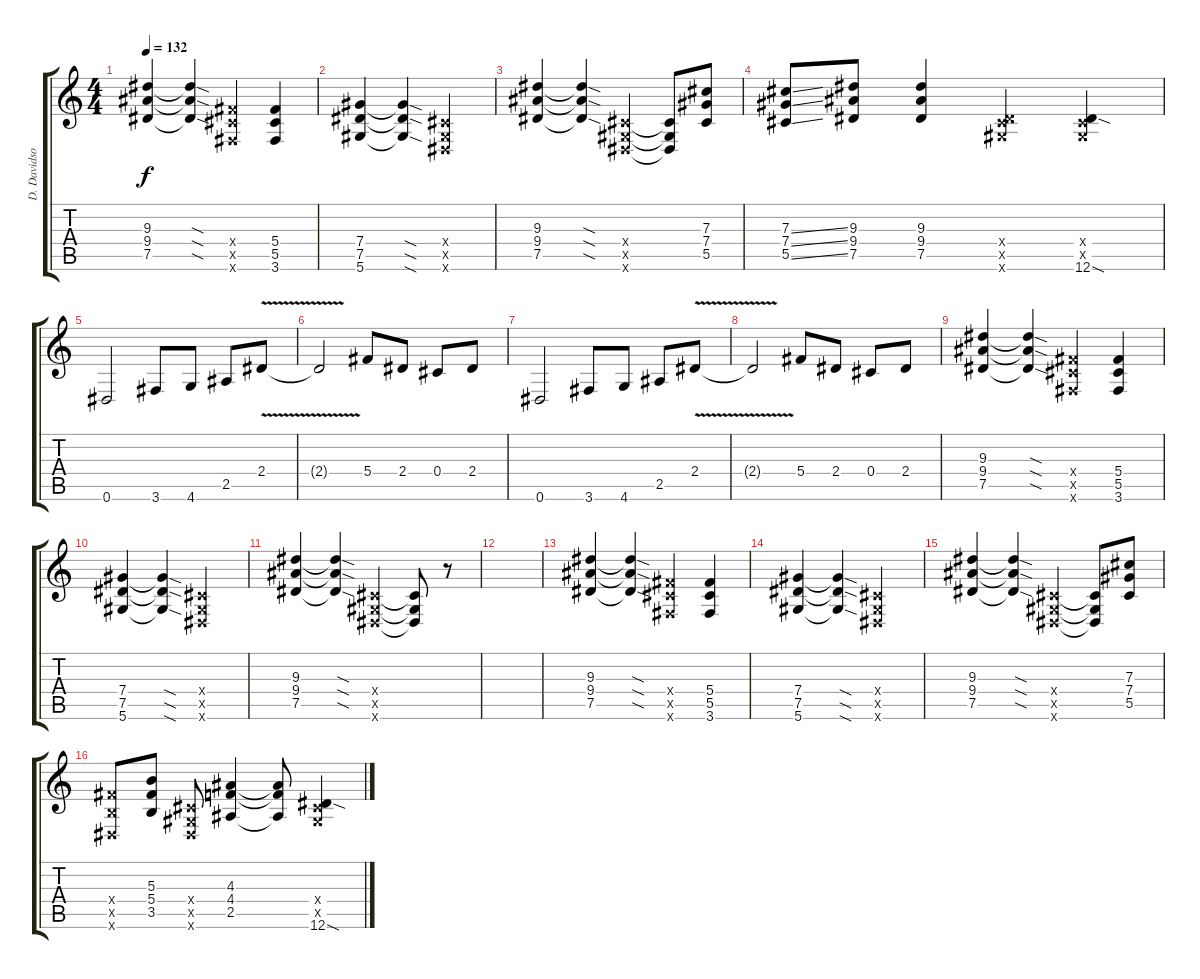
\track ("D. Davidson" "D. Davidso") {instrument overdrivenguitar}
\staff {score tabs}
\tuning (Eb4 Bb3 Gb3 Db3 Ab2 Eb2) {hide}
\ts (4 4)
\tempo 132
\clef g2
\ks c
(9.3 9.4 7.5).4{dy f} (9.3{sod t} 9.4{sod t} 7.5{sod t}).4 (5.4{x} 5.5{x} 3.6{x}).4 (5.4 5.5 3.6).4 |
(7.4 7.5 5.6).4 (7.4{sod t} 7.5{sod t} 5.6{sod t}).4 (0.4{x} 0.5{x} 0.6{x}).2 |
(9.3 9.4 7.5).4 (9.3{sod t} 9.4{sod t} 7.5{sod t}).4 (0.4{x} 0.5{x} 0.6{x}).4 (0.4{t} 0.5{t} 0.6{t}).8 (7.3 7.4 5.5).8 |
(7.3{ss} 7.4{ss} 5.5{ss}).8 (9.3 9.4 7.5).8 (9.3 9.4 7.5).4 (0.4{x} 0.5{x} 12.6{x}).4 (0.4{x} 0.5{x} 12.6{sod}).4 |
0.6.2 3.6.8 4.6.8 2.5.8 2.4{v}.8 |
2.4{t}.2 5.4.8 2.4.8 0.4.8 2.4.8 |
0.6.2 3.6.8 4.6.8 2.5.8 2.4{v}.8 |
2.4{t}.2 5.4.8 2.4.8 0.4.8 2.4.8 |
(9.3 9.4 7.5).4 (9.3{sod t} 9.4{sod t} 7.5{sod t}).4 (5.4{x} 5.5{x} 3.6{x}).4 (5.4 5.5 3.6).4 |
(7.4 7.5 5.6).4 (7.4{sod t} 7.5{sod t} 5.6{sod t}).4 (0.4{x} 0.5{x} 0.6{x}).2 |
(9.3 9.4 7.5).4 (9.3{sod t} 9.4{sod t} 7.5{sod t}).4 (0.4{x} 0.5{x} 0.6{x}).4 (0.4{t} 0.5{t} 0.6{t}).8 r.8 |
|
(9.3 9.4 7.5).4 (9.3{sod t} 9.4{sod t} 7.5{sod t}).4 (5.4{x} 5.5{x} 3.6{x}).4 (5.4 5.5 3.6).4 |
(7.4 7.5 5.6).4 (7.4{sod t} 7.5{sod t} 5.6{sod t}).4 (0.4{x} 0.5{x} 0.6{x}).2 |
(9.3 9.4 7.5).4 (9.3{sod t} 9.4{sod t} 7.5{sod t}).4 (0.4{x} 0.5{x} 0.6{x}).4 (0.4{t} 0.5{t} 0.6{t}).8 (7.3 7.4 5.5).8 |
(5.4{x} 3.5{x} 0.6{x}).8 (5.3 5.4 3.5).8 (0.4{x} 0.5{x} 0.6{x}).8 (4.3 4.4 2.5).4 (4.3{t} 4.4{t} 2.5{t}).8 (0.4{x} 0.5{x} 12.6{sod}).4
